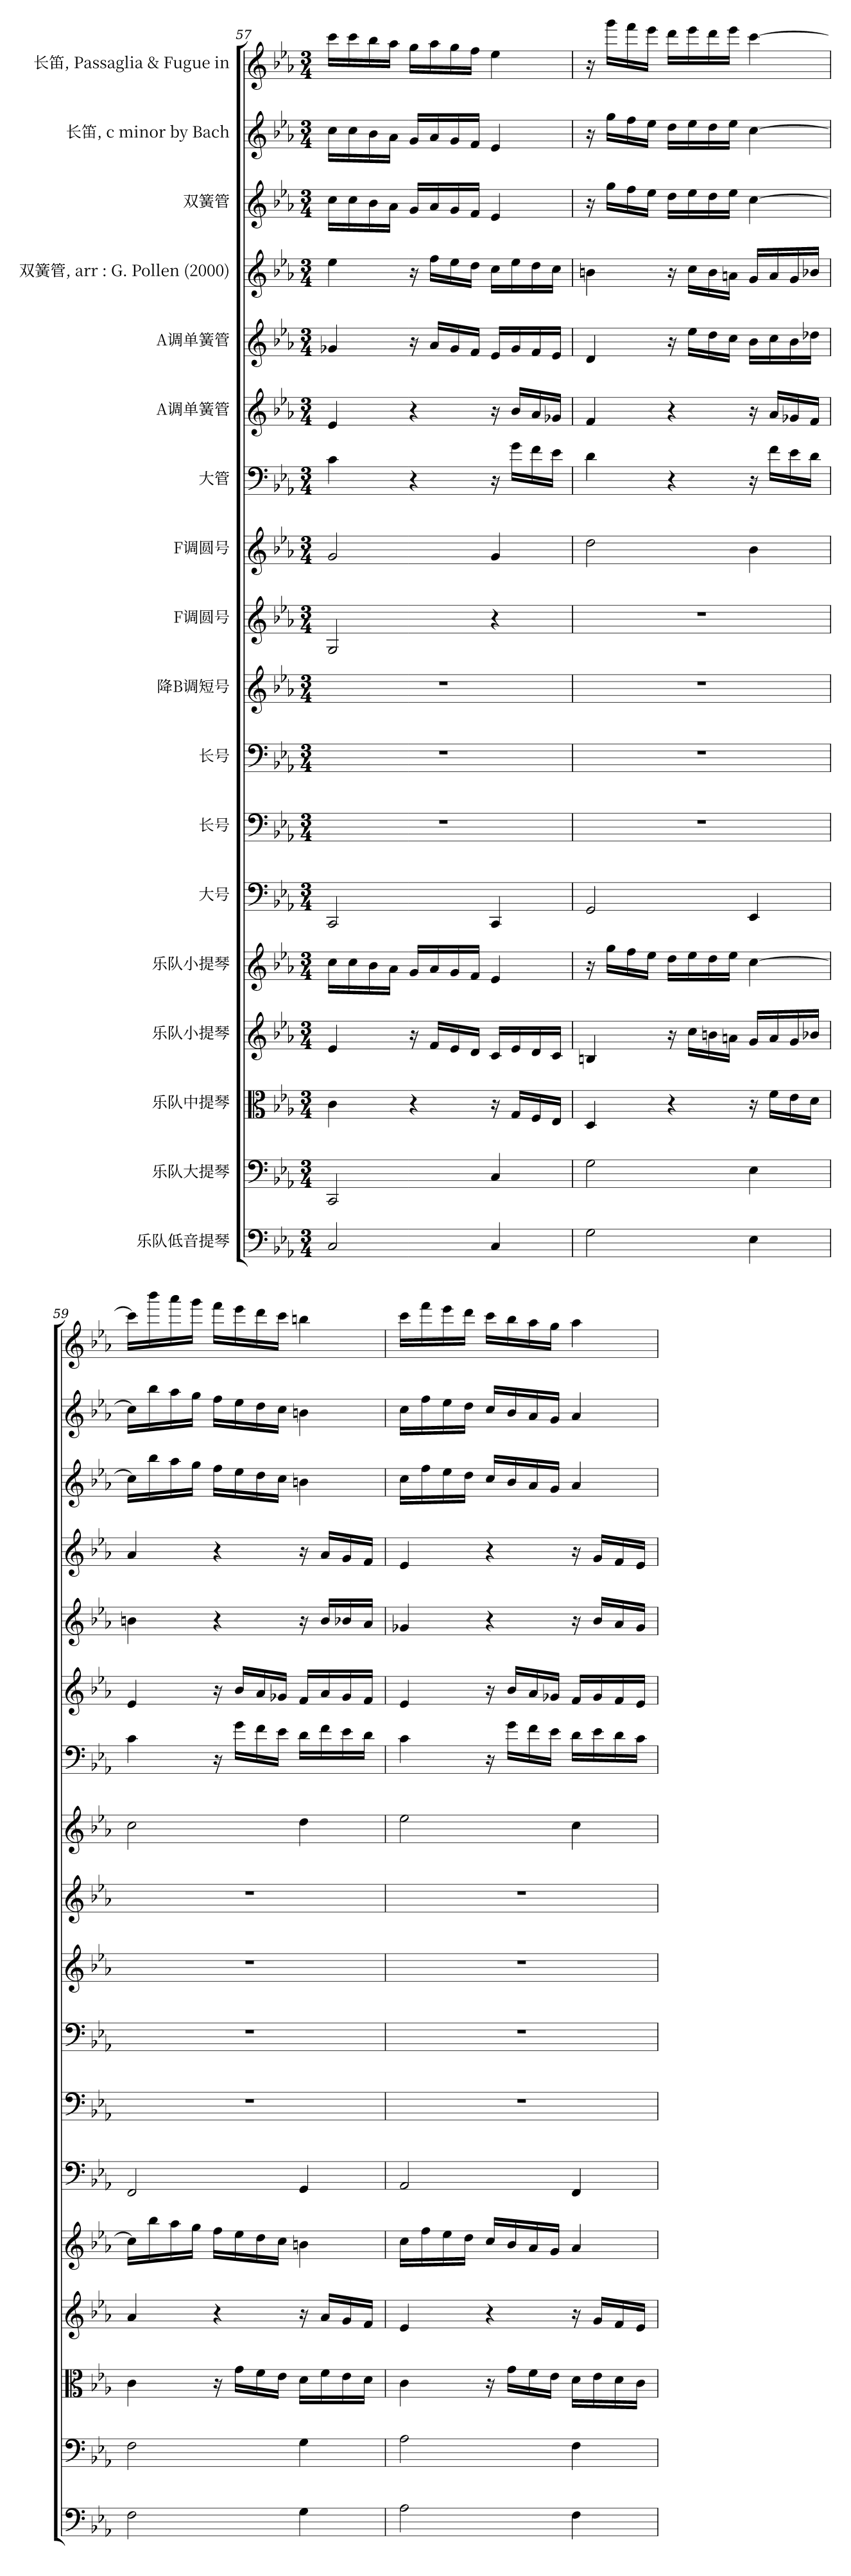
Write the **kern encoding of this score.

**kern	**kern	**kern	**kern	**kern	**kern	**kern	**kern	**kern	**kern	**kern	**kern	**kern	**kern	**kern	**kern	**kern	**kern
*part18	*part17	*part16	*part15	*part14	*part13	*part12	*part11	*part10	*part9	*part8	*part7	*part6	*part5	*part4	*part3	*part2	*part1
*staff18	*staff17	*staff16	*staff15	*staff14	*staff13	*staff12	*staff11	*staff10	*staff9	*staff8	*staff7	*staff6	*staff5	*staff4	*staff3	*staff2	*staff1
*I"乐队低音提琴	*I"乐队大提琴	*I"乐队中提琴	*I"乐队小提琴	*I"乐队小提琴	*I"大号	*I"长号	*I"长号	*I"降B调短号	*I"F调圆号	*I"F调圆号	*I"大管	*I"A调单簧管	*I"A调单簧管	*I"双簧管, arr :  G. Pollen (2000)	*I"双簧管	*I"长笛, c minor by Bach	*I"长笛, Passaglia &amp; Fugue in
!!LO:PB:g=z
*clefF4	*clefF4	*clefC3	*clefG2	*clefG2	*clefF4	*clefF4	*clefF4	*clefG2	*clefG2	*clefG2	*clefF4	*clefG2	*clefG2	*clefG2	*clefG2	*clefG2	*clefG2
*ITrd7c12	*	*	*	*	*	*	*	*ITrd1c2	*ITrd4c7	*ITrd4c7	*	*ITrd2c3	*ITrd2c3	*	*	*	*
*k[b-e-a-]	*k[b-e-a-]	*k[b-e-a-]	*k[b-e-a-]	*k[b-e-a-]	*k[b-e-a-]	*k[b-e-a-]	*k[b-e-a-]	*k[b-e-a-d-g-]	*k[b-e-a-d-]	*k[b-e-a-d-]	*k[b-e-a-]	*k[]	*k[]	*k[b-e-a-]	*k[b-e-a-]	*k[b-e-a-]	*k[b-e-a-]
*M3/4	*M3/4	*M3/4	*M3/4	*M3/4	*M3/4	*M3/4	*M3/4	*M3/4	*M3/4	*M3/4	*M3/4	*M3/4	*M3/4	*M3/4	*M3/4	*M3/4	*M3/4
=57	=57	=57	=57	=57	=57	=57	=57	=57	=57	=57	=57	=57	=57	=57	=57	=57	=57
2CC/	2CC/	4c\	4e-/	16cc\LL	2CC/	2.r	2.r	2.r	2C/	2c/	4c\	4c/	4e-X/	4ee-\	16cc\LL	16cc\LL	16ccc\LL
.	.	.	.	16cc\	.	.	.	.	.	.	.	.	.	.	16cc\	16cc\	16ccc\
.	.	.	.	16b-\	.	.	.	.	.	.	.	.	.	.	16b-\	16b-\	16bb-\
.	.	.	.	16a-\JJ	.	.	.	.	.	.	.	.	.	.	16a-\JJ	16a-\JJ	16aa-\JJ
.	.	4r	16r	16g/LL	.	.	.	.	.	.	4r	4r	16r	16r	16g/LL	16g/LL	16gg\LL
.	.	.	16f/LL	16a-/	.	.	.	.	.	.	.	.	16f/LL	16ff\LL	16a-/	16a-/	16aa-\
.	.	.	16e-/	16g/	.	.	.	.	.	.	.	.	16e-/	16ee-\	16g/	16g/	16gg\
.	.	.	16d/JJ	16f/JJ	.	.	.	.	.	.	.	.	16d/JJ	16dd\JJ	16f/JJ	16f/JJ	16ff\JJ
4CC/	4C/	16r	16c/LL	4e-/	4CC/	.	.	.	4r	4c/	16r	16r	16c/LL	16cc\LL	4e-/	4e-/	4ee-\
.	.	16G/LL	16e-/	.	.	.	.	.	.	.	16g\LL	16g/LL	16e-/	16ee-\	.	.	.
.	.	16F/	16d/	.	.	.	.	.	.	.	16f\	16f/	16d/	16dd\	.	.	.
.	.	16E-/JJ	16c/JJ	.	.	.	.	.	.	.	16e-\JJ	16e-X/JJ	16c/JJ	16cc\JJ	.	.	.
=58	=58	=58	=58	=58	=58	=58	=58	=58	=58	=58	=58	=58	=58	=58	=58	=58	=58
2GG\	2G\	4D/	4Bn/	16r	2GG/	2.r	2.r	2.r	2.r	2g\	4d\	4d/	4B/	4bn\	16r	16r	16r
.	.	.	.	16gg\LL	.	.	.	.	.	.	.	.	.	.	16gg\LL	16gg\LL	16ggg\LL
.	.	.	.	16ff\	.	.	.	.	.	.	.	.	.	.	16ff\	16ff\	16fff\
.	.	.	.	16ee-\JJ	.	.	.	.	.	.	.	.	.	.	16ee-\JJ	16ee-\JJ	16eee-\JJ
.	.	4r	16r	16dd\LL	.	.	.	.	.	.	4r	4r	16r	16r	16dd\LL	16dd\LL	16ddd\LL
.	.	.	16cc\LL	16ee-\	.	.	.	.	.	.	.	.	16cc\LL	16cc\LL	16ee-\	16ee-\	16eee-\
.	.	.	16bn\	16dd\	.	.	.	.	.	.	.	.	16b\	16b\	16dd\	16dd\	16ddd\
.	.	.	16an\JJ	16ee-\JJ	.	.	.	.	.	.	.	.	16a\JJ	16an\JJ	16ee-\JJ	16ee-\JJ	16eee-\JJ
4EE-\	4E-\	16r	16g/LL	[4cc\	4EE-/	.	.	.	.	4e-\	16r	16r	16g\LL	16g/LL	[4cc\	[4cc\	[4ccc\
.	.	16f\LL	16a/	.	.	.	.	.	.	.	16f\LL	16f/LL	16a\	16a/	.	.	.
.	.	16e-\	16g/	.	.	.	.	.	.	.	16e-\	16e-X/	16g\	16g/	.	.	.
.	.	16d\JJ	16b-X/JJ	.	.	.	.	.	.	.	16d\JJ	16d/JJ	16b-X\JJ	16b-X/JJ	.	.	.
!!LO:PB:g=z
=59	=59	=59	=59	=59	=59	=59	=59	=59	=59	=59	=59	=59	=59	=59	=59	=59	=59
2FF\	2F\	4c\	4a-/	16cc\LL]	2FF/	2.r	2.r	2.r	2.r	2f\	4c\	4c/	4g#X\	4a-/	16cc\LL]	16cc\LL]	16ccc\LL]
.	.	.	.	16bb-\	.	.	.	.	.	.	.	.	.	.	16bb-\	16bb-\	16bbb-\
.	.	.	.	16aa-\	.	.	.	.	.	.	.	.	.	.	16aa-\	16aa-\	16aaa-\
.	.	.	.	16gg\JJ	.	.	.	.	.	.	.	.	.	.	16gg\JJ	16gg\JJ	16ggg\JJ
.	.	16r	4r	16ff\LL	.	.	.	.	.	.	16r	16r	4r	4r	16ff\LL	16ff\LL	16fff\LL
.	.	16g\LL	.	16ee-\	.	.	.	.	.	.	16g\LL	16g/LL	.	.	16ee-\	16ee-\	16eee-\
.	.	16f\	.	16dd\	.	.	.	.	.	.	16f\	16f/	.	.	16dd\	16dd\	16ddd\
.	.	16e-\JJ	.	16cc\JJ	.	.	.	.	.	.	16e-\JJ	16e-X/JJ	.	.	16cc\JJ	16cc\JJ	16ccc\JJ
4GG\	4G\	16d\LL	16r	4bn\	4GG/	.	.	.	.	4g\	16d\LL	16d/LL	16r	16r	4bn\	4bn\	4bbn\
.	.	16f\	16a-/LL	.	.	.	.	.	.	.	16f\	16f/	16g#/LL	16a-/LL	.	.	.
.	.	16e-\	16g/	.	.	.	.	.	.	.	16e-\	16e-/	16gn/	16g/	.	.	.
.	.	16d\JJ	16f/JJ	.	.	.	.	.	.	.	16d\JJ	16d/JJ	16f/JJ	16f/JJ	.	.	.
=60	=60	=60	=60	=60	=60	=60	=60	=60	=60	=60	=60	=60	=60	=60	=60	=60	=60
2AA-\	2A-\	4c\	4e-/	16cc\LL	2AA-/	2.r	2.r	2.r	2.r	2a-\	4c\	4c/	4e-X/	4e-/	16cc\LL	16cc\LL	16ccc\LL
.	.	.	.	16ff\	.	.	.	.	.	.	.	.	.	.	16ff\	16ff\	16fff\
.	.	.	.	16ee-\	.	.	.	.	.	.	.	.	.	.	16ee-\	16ee-\	16eee-\
.	.	.	.	16dd\JJ	.	.	.	.	.	.	.	.	.	.	16dd\JJ	16dd\JJ	16ddd\JJ
.	.	16r	4r	16cc/LL	.	.	.	.	.	.	16r	16r	4r	4r	16cc/LL	16cc/LL	16ccc\LL
.	.	16g\LL	.	16b-/	.	.	.	.	.	.	16g\LL	16g/LL	.	.	16b-/	16b-/	16bb-\
.	.	16f\	.	16a-/	.	.	.	.	.	.	16f\	16f/	.	.	16a-/	16a-/	16aa-\
.	.	16e-\JJ	.	16g/JJ	.	.	.	.	.	.	16e-\JJ	16e-X/JJ	.	.	16g/JJ	16g/JJ	16gg\JJ
4FF\	4F\	16d\LL	16r	4a-/	4FF/	.	.	.	.	4f\	16d\LL	16d/LL	16r	16r	4a-/	4a-/	4aa-\
.	.	16e-\	16g/LL	.	.	.	.	.	.	.	16e-\	16e-/	16g/LL	16g/LL	.	.	.
.	.	16d\	16f/	.	.	.	.	.	.	.	16d\	16d/	16f/	16f/	.	.	.
.	.	16c\JJ	16e-/JJ	.	.	.	.	.	.	.	16c\JJ	16c/JJ	16e-/JJ	16e-/JJ	.	.	.
=	=	=	=	=	=	=	=	=	=	=	=	=	=	=	=	=	=
*-	*-	*-	*-	*-	*-	*-	*-	*-	*-	*-	*-	*-	*-	*-	*-	*-	*-
